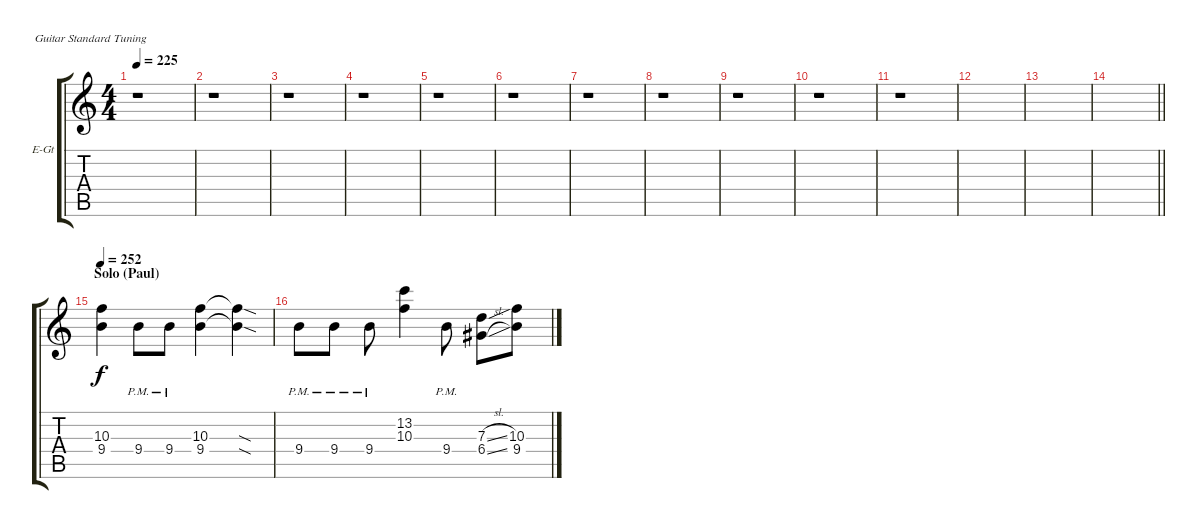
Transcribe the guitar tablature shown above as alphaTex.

\bracketExtendMode groupsimilarinstruments
\firstSystemTrackNameOrientation horizontal
\otherSystemsTrackNameOrientation horizontal
\track ("Gtr. 1 - Paul" "E-Gt") {instrument distortionguitar}
\staff {score tabs}
\tuning (E4 B3 G3 D3 A2 E2)
\ts (4 4)
\tempo 225
\clef g2
\ks c
r.1{dy f} |
r.1 |
r.1 |
r.1 |
r.1 |
r.1 |
r.1 |
r.1 |
r.1 |
r.1 |
r.1 |
|
|
\barLineRight lightlight
|
\section ("" "Solo (Paul)")
\tempo 252
(10.3 9.4).4 9.4{pm}.8 9.4{pm}.8 (10.3 9.4).4 (10.3{sod t} 9.4{sod t}).4 |
9.4{pm}.8 9.4{pm}.8 9.4{pm}.8 (13.2 10.3).4 9.4{pm}.8 (7.3{sl} 6.4{sl}).8 (10.3 9.4).8
